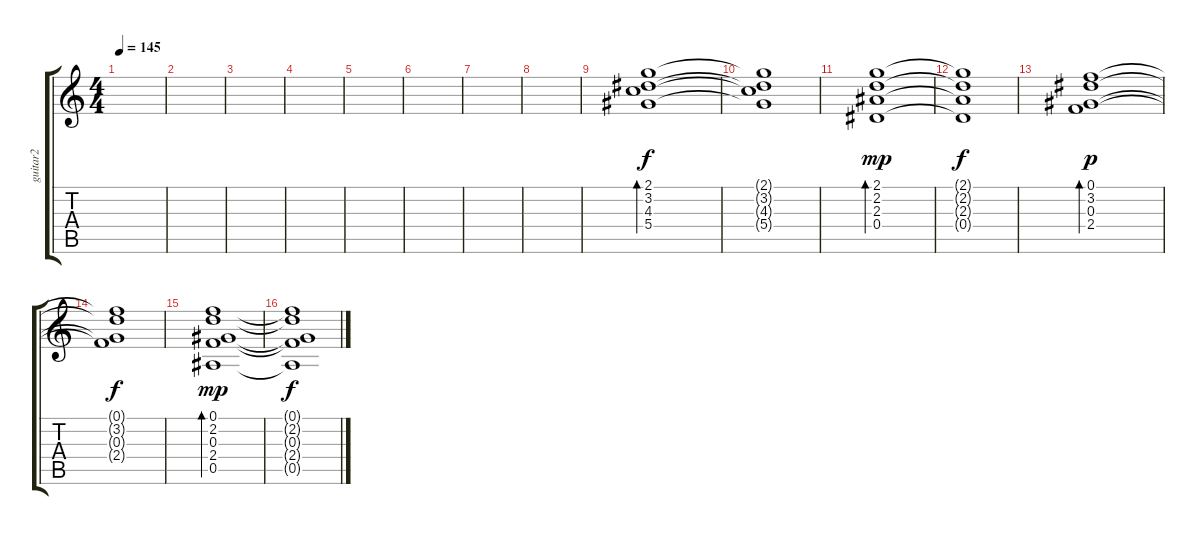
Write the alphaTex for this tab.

\track ("guitar2" "guitar2") {instrument acousticguitarnylon}
\staff {score tabs}
\tuning (F4 C4 Ab3 Eb3 Bb2 F2) {hide}
\ts (4 4)
\tempo 145
\clef g2
\ks c
|
|
|
|
|
|
|
|
(2.1 3.2 4.3 5.4).1{bd 240} |
(2.1{t} 3.2{t} 4.3{t} 5.4{t}).1{dy f} |
(2.1 2.2 2.3 0.4).1{bd 240 dy mp} |
(2.1{t} 2.2{t} 2.3{t} 0.4{t}).1{dy f} |
(0.1 3.2 0.3 2.4).1{bd 120 dy p} |
(0.1{t} 3.2{t} 0.3{t} 2.4{t}).1{dy f} |
(0.1 2.2 0.3 2.4 0.5).1{bd 120 dy mp} |
(0.1{t} 2.2{t} 0.3{t} 2.4{t} 0.5{t}).1{dy f}
